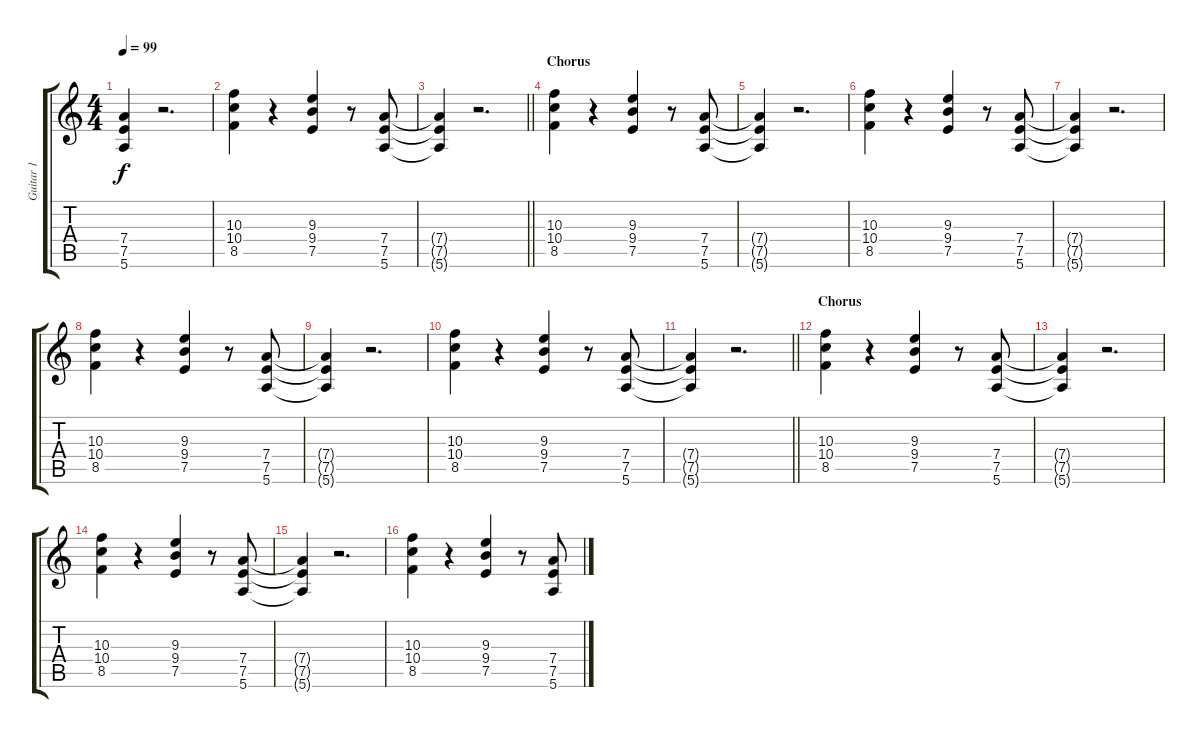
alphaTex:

\track ("Guitar 1" "Guitar 1") {instrument acousticguitarsteel}
\staff {score tabs}
\tuning (E4 B3 G3 D3 A2 E2) {hide}
\ts (4 4)
\tempo 99
\clef g2
\ks c
(7.4{t} 7.5{t} 5.6{t}).4{dy f} r.2{d} |
(10.3 10.4 8.5).4 r.4 (9.3 9.4 7.5).4 r.8 (7.4 7.5 5.6).8 |
\barLineRight lightlight
(7.4{t} 7.5{t} 5.6{t}).4 r.2{d} |
\section ("" "Chorus")
(10.3 10.4 8.5).4 r.4 (9.3 9.4 7.5).4 r.8 (7.4 7.5 5.6).8 |
(7.4{t} 7.5{t} 5.6{t}).4 r.2{d} |
(10.3 10.4 8.5).4 r.4 (9.3 9.4 7.5).4 r.8 (7.4 7.5 5.6).8 |
(7.4{t} 7.5{t} 5.6{t}).4 r.2{d} |
(10.3 10.4 8.5).4 r.4 (9.3 9.4 7.5).4 r.8 (7.4 7.5 5.6).8 |
(7.4{t} 7.5{t} 5.6{t}).4 r.2{d} |
(10.3 10.4 8.5).4 r.4 (9.3 9.4 7.5).4 r.8 (7.4 7.5 5.6).8 |
\barLineRight lightlight
(7.4{t} 7.5{t} 5.6{t}).4 r.2{d} |
\section ("" "Chorus")
(10.3 10.4 8.5).4 r.4 (9.3 9.4 7.5).4 r.8 (7.4 7.5 5.6).8 |
(7.4{t} 7.5{t} 5.6{t}).4 r.2{d} |
(10.3 10.4 8.5).4 r.4 (9.3 9.4 7.5).4 r.8 (7.4 7.5 5.6).8 |
(7.4{t} 7.5{t} 5.6{t}).4 r.2{d} |
(10.3 10.4 8.5).4 r.4 (9.3 9.4 7.5).4 r.8 (7.4 7.5 5.6).8
